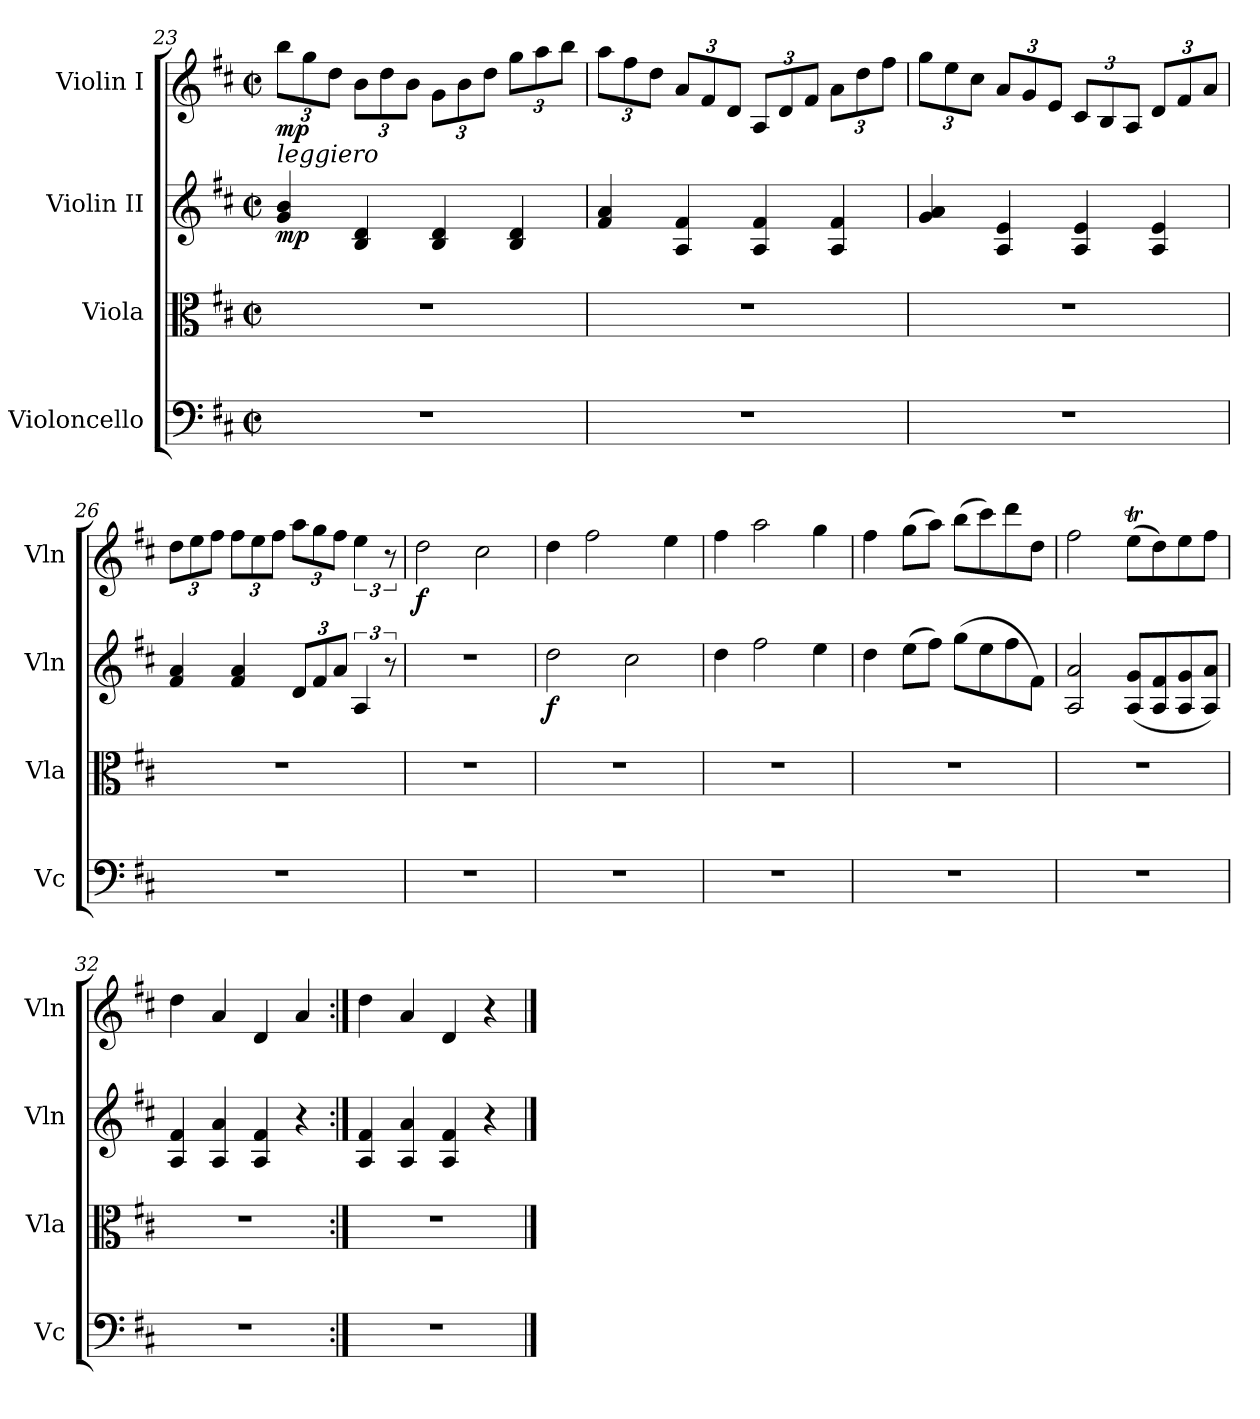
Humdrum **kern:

**kern	**kern	**kern	**dynam	**kern	**dynam
*part4	*part3	*part2	*part2	*part1	*part1
*staff4	*staff3	*staff2	*staff2	*staff1	*staff1
*I"Violoncello	*I"Viola	*I"Violin II	*	*I"Violin I	*
*I'Vc	*I'Vla	*I'Vln	*	*I'Vln	*
*clefF4	*clefC3	*clefG2	*	*clefG2	*
*k[f#c#]	*k[f#c#]	*k[f#c#]	*	*k[f#c#]	*
*M2/2	*M2/2	*M2/2	*	*M2/2	*
*met(c|)	*met(c|)	*met(c|)	*	*met(c|)	*
*	*	*	*	*Xbrackettup	*
=23	=23	=23	=23	=23	=23
!	!	!	!	!LO:TX:b:i:t=leggiero	!
!	!	!	!LO:DY:b	!	!LO:DY:b
1r	1r	4g/ 4b/	mp	12bb\L	mp
.	.	.	.	12gg\	.
.	.	.	.	12dd\J	.
.	.	4B/ 4d/	.	12b\L	.
.	.	.	.	12dd\	.
.	.	.	.	12b\J	.
.	.	4B/ 4d/	.	12g\L	.
.	.	.	.	12b\	.
.	.	.	.	12dd\J	.
.	.	4B/ 4d/	.	12gg\L	.
.	.	.	.	12aa\	.
.	.	.	.	12bb\J	.
=24	=24	=24	=24	=24	=24
1r	1r	4f#/ 4a/	.	12aa\L	.
.	.	.	.	12ff#\	.
.	.	.	.	12dd\J	.
.	.	4A/ 4f#/	.	12a/L	.
.	.	.	.	12f#/	.
.	.	.	.	12d/J	.
.	.	4A/ 4f#/	.	12A/L	.
.	.	.	.	12d/	.
.	.	.	.	12f#/J	.
.	.	4A/ 4f#/	.	12a\L	.
.	.	.	.	12dd\	.
.	.	.	.	12ff#\J	.
!!LO:LB:g=z
=25	=25	=25	=25	=25	=25
1r	1r	4g/ 4a/	.	12gg\L	.
.	.	.	.	12ee\	.
.	.	.	.	12cc#\J	.
.	.	4A/ 4e/	.	12a/L	.
.	.	.	.	12g/	.
.	.	.	.	12e/J	.
.	.	4A/ 4e/	.	12c#/L	.
.	.	.	.	12B/	.
.	.	.	.	12A/J	.
.	.	4A/ 4e/	.	12d/L	.
.	.	.	.	12f#/	.
.	.	.	.	12a/J	.
=26	=26	=26	=26	=26	=26
1r	1r	4f#/ 4a/	.	12dd\L	.
.	.	.	.	12ee\	.
.	.	.	.	12ff#\J	.
.	.	4f#/ 4a/	.	12ff#\L	.
.	.	.	.	12ee\	.
.	.	.	.	12ff#\J	.
*	*	*Xbrackettup	*	*	*
.	.	12d/L	.	12aa\L	.
.	.	12f#/	.	12gg\	.
.	.	12a/J	.	12ff#\J	.
*	*	*brackettup	*	*brackettup	*
.	.	6A/	.	6ee\	.
.	.	12r	.	12r	.
=27	=27	=27	=27	=27	=27
!	!	!	!	!	!LO:DY:b
1r	1r	1r	.	2dd\	f
.	.	.	.	2cc#\	.
=28	=28	=28	=28	=28	=28
!	!	!	!LO:DY:b	!	!
1r	1r	2dd\	f	4dd\	.
.	.	.	.	2ff#\	.
.	.	2cc#\	.	.	.
.	.	.	.	4ee\	.
=29	=29	=29	=29	=29	=29
1r	1r	4dd\	.	4ff#\	.
.	.	2ff#\	.	2aa\	.
.	.	4ee\	.	4gg\	.
=30	=30	=30	=30	=30	=30
1r	1r	4dd\	.	4ff#\	.
.	.	(>8ee\L	.	(>8gg\L	.
.	.	8ff#\J)	.	8aa\J)	.
.	.	(>8gg\L	.	(>8bb\L	.
.	.	8ee\	.	8ccc#\)	.
.	.	8ff#\	.	8ddd\	.
.	.	8f#\J)	.	8dd\J	.
!!LO:LB:g=z
=31	=31	=31	=31	=31	=31
1r	1r	2A/ 2a/	.	2ff#\	.
.	.	(<8A/ 8g/L	.	(>8eeT\L	.
.	.	8A/ 8f#/	.	8dd\)	.
.	.	8A/ 8g/	.	8ee\	.
.	.	8A/ 8a/J)	.	8ff#\J	.
=32	=32	=32	=32	=32	=32
1r	1r	4A/ 4f#/	.	4dd\	.
.	.	4A/ 4a/	.	4a/	.
.	.	4A/ 4f#/	.	4d/	.
.	.	4r	.	4a/	.
=33:|!	=33:|!	=33:|!	=33:|!	=33:|!	=33:|!
1r	1r	4A/ 4f#/	.	4dd\	.
.	.	4A/ 4a/	.	4a/	.
.	.	4A/ 4f#/	.	4d/	.
.	.	4r	.	4r	.
==	==	==	==	==	==
*-	*-	*-	*-	*-	*-
